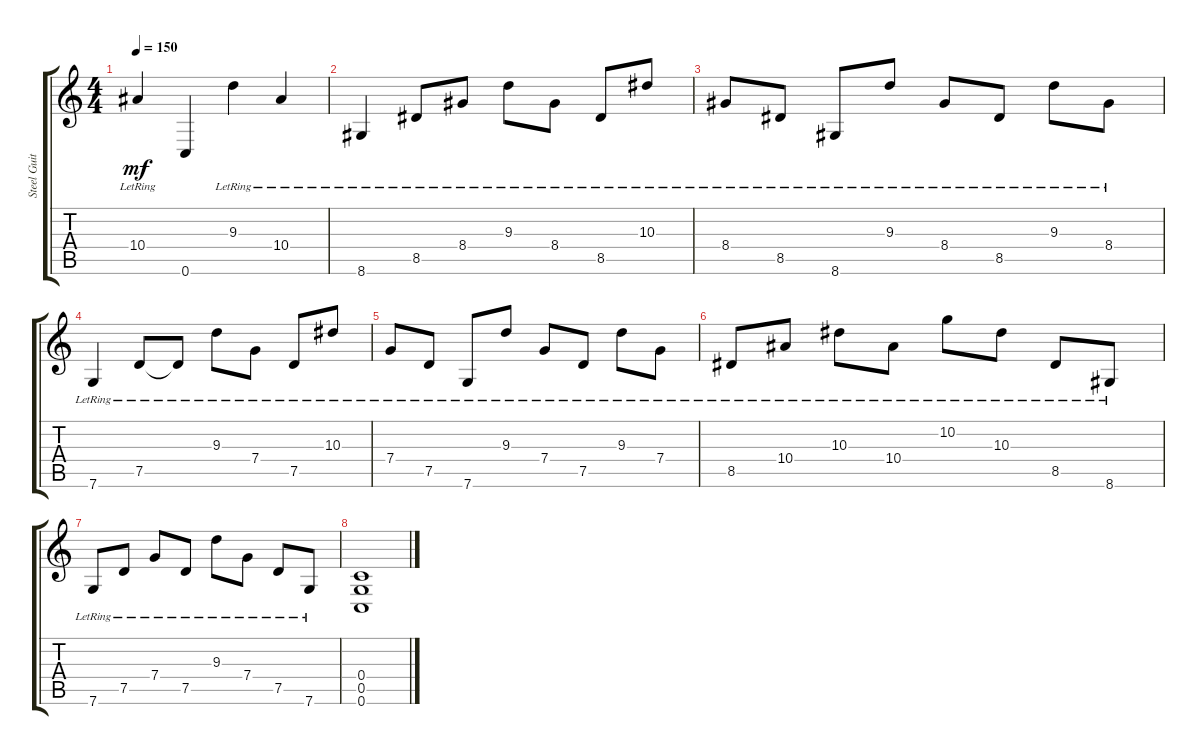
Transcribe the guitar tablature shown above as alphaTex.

\track ("Steel Guitar" "Steel Guit") {instrument acousticguitarsteel}
\staff {score tabs}
\tuning (D4 A3 F3 C3 G2 C2) {hide}
\ts (4 4)
\tempo 150
\clef g2
\ks c
10.4{lr t}.4{dy mf} 0.6.4 9.3{lr}.4 10.4{lr}.4 |
8.6{lr}.4 8.5{lr}.8 8.4{lr}.8 9.3{lr}.8 8.4{lr}.8 8.5{lr}.8 10.3{lr}.8 |
8.4{lr}.8 8.5{lr}.8 8.6{lr}.8 9.3{lr}.8 8.4{lr}.8 8.5{lr}.8 9.3{lr}.8 8.4{lr}.8 |
7.6{lr}.4 7.5{lr}.8 7.5{lr t}.8 9.3{lr}.8 7.4{lr}.8 7.5{lr}.8 10.3{lr}.8 |
7.4{lr}.8 7.5{lr}.8 7.6{lr}.8 9.3{lr}.8 7.4{lr}.8 7.5{lr}.8 9.3{lr}.8 7.4{lr}.8 |
8.5{lr}.8 10.4{lr}.8 10.3{lr}.8 10.4{lr}.8 10.2{lr}.8 10.3{lr}.8 8.5{lr}.8 8.6{lr}.8 |
7.6{lr}.8 7.5{lr}.8 7.4{lr}.8 7.5{lr}.8 9.3{lr}.8 7.4{lr}.8 7.5{lr}.8 7.6{lr}.8 |
(0.4 0.5 0.6).1
